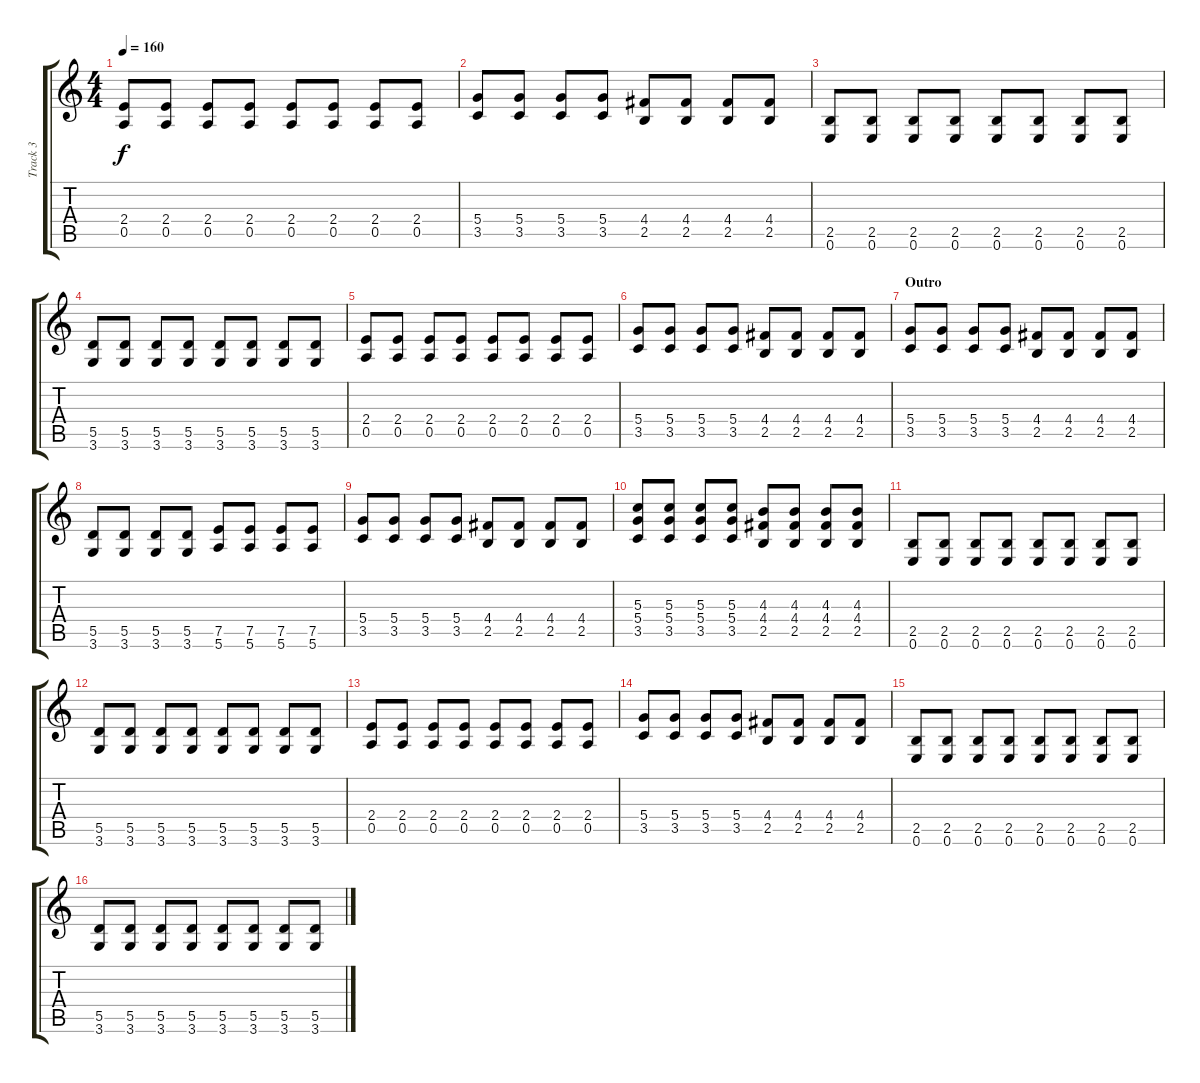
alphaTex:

\track ("Track 3" "Track 3") {instrument acousticguitarsteel}
\staff {score tabs}
\tuning (E4 B3 G3 D3 A2 E2) {hide}
\ts (4 4)
\tempo 160
\clef g2
\ks c
(2.4 0.5).8{dy f} (2.4 0.5).8 (2.4 0.5).8 (2.4 0.5).8 (2.4 0.5).8 (2.4 0.5).8 (2.4 0.5).8 (2.4 0.5).8 |
(5.4 3.5).8 (5.4 3.5).8 (5.4 3.5).8 (5.4 3.5).8 (4.4 2.5).8 (4.4 2.5).8 (4.4 2.5).8 (4.4 2.5).8 |
(2.5 0.6).8 (2.5 0.6).8 (2.5 0.6).8 (2.5 0.6).8 (2.5 0.6).8 (2.5 0.6).8 (2.5 0.6).8 (2.5 0.6).8 |
(5.5 3.6).8 (5.5 3.6).8 (5.5 3.6).8 (5.5 3.6).8 (5.5 3.6).8 (5.5 3.6).8 (5.5 3.6).8 (5.5 3.6).8 |
(2.4 0.5).8 (2.4 0.5).8 (2.4 0.5).8 (2.4 0.5).8 (2.4 0.5).8 (2.4 0.5).8 (2.4 0.5).8 (2.4 0.5).8 |
(5.4 3.5).8 (5.4 3.5).8 (5.4 3.5).8 (5.4 3.5).8 (4.4 2.5).8 (4.4 2.5).8 (4.4 2.5).8 (4.4 2.5).8 |
\section ("" "Outro")
(5.4 3.5).8 (5.4 3.5).8 (5.4 3.5).8 (5.4 3.5).8 (4.4 2.5).8 (4.4 2.5).8 (4.4 2.5).8 (4.4 2.5).8 |
(5.5 3.6).8 (5.5 3.6).8 (5.5 3.6).8 (5.5 3.6).8 (7.5 5.6).8 (7.5 5.6).8 (7.5 5.6).8 (7.5 5.6).8 |
(5.4 3.5).8 (5.4 3.5).8 (5.4 3.5).8 (5.4 3.5).8 (4.4 2.5).8 (4.4 2.5).8 (4.4 2.5).8 (4.4 2.5).8 |
(5.3 5.4 3.5).8 (5.3 5.4 3.5).8 (5.3 5.4 3.5).8 (5.3 5.4 3.5).8 (4.3 4.4 2.5).8 (4.3 4.4 2.5).8 (4.3 4.4 2.5).8 (4.3 4.4 2.5).8 |
(2.5 0.6).8 (2.5 0.6).8 (2.5 0.6).8 (2.5 0.6).8 (2.5 0.6).8 (2.5 0.6).8 (2.5 0.6).8 (2.5 0.6).8 |
(5.5 3.6).8 (5.5 3.6).8 (5.5 3.6).8 (5.5 3.6).8 (5.5 3.6).8 (5.5 3.6).8 (5.5 3.6).8 (5.5 3.6).8 |
(2.4 0.5).8 (2.4 0.5).8 (2.4 0.5).8 (2.4 0.5).8 (2.4 0.5).8 (2.4 0.5).8 (2.4 0.5).8 (2.4 0.5).8 |
(5.4 3.5).8 (5.4 3.5).8 (5.4 3.5).8 (5.4 3.5).8 (4.4 2.5).8 (4.4 2.5).8 (4.4 2.5).8 (4.4 2.5).8 |
(2.5 0.6).8 (2.5 0.6).8 (2.5 0.6).8 (2.5 0.6).8 (2.5 0.6).8 (2.5 0.6).8 (2.5 0.6).8 (2.5 0.6).8 |
(5.5 3.6).8 (5.5 3.6).8 (5.5 3.6).8 (5.5 3.6).8 (5.5 3.6).8 (5.5 3.6).8 (5.5 3.6).8 (5.5 3.6).8
